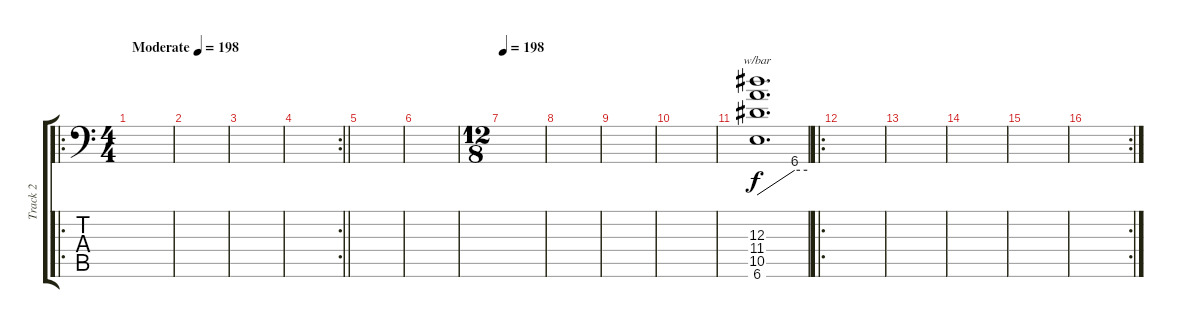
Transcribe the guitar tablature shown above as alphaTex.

\track ("Track 2" "Track 2") {instrument distortionguitar}
\staff {score tabs}
\tuning (C4 G3 Eb3 Bb2 F2 Bb1) {hide}
\ro
\ts (4 4)
\tempo (198 "Moderate")
\tempo 160
\tempo (198 "Moderate")
\clef f4
\ks c
|
|
|
\rc 2
\barLineRight lightlight
|
|
|
\ts (12 8)
\tempo 198
|
|
|
|
(12.3 11.4 10.5 6.6).1{d tbe (custom default 0 0 45 24 60 24)} |
\ro
|
|
|
|
\rc 2
